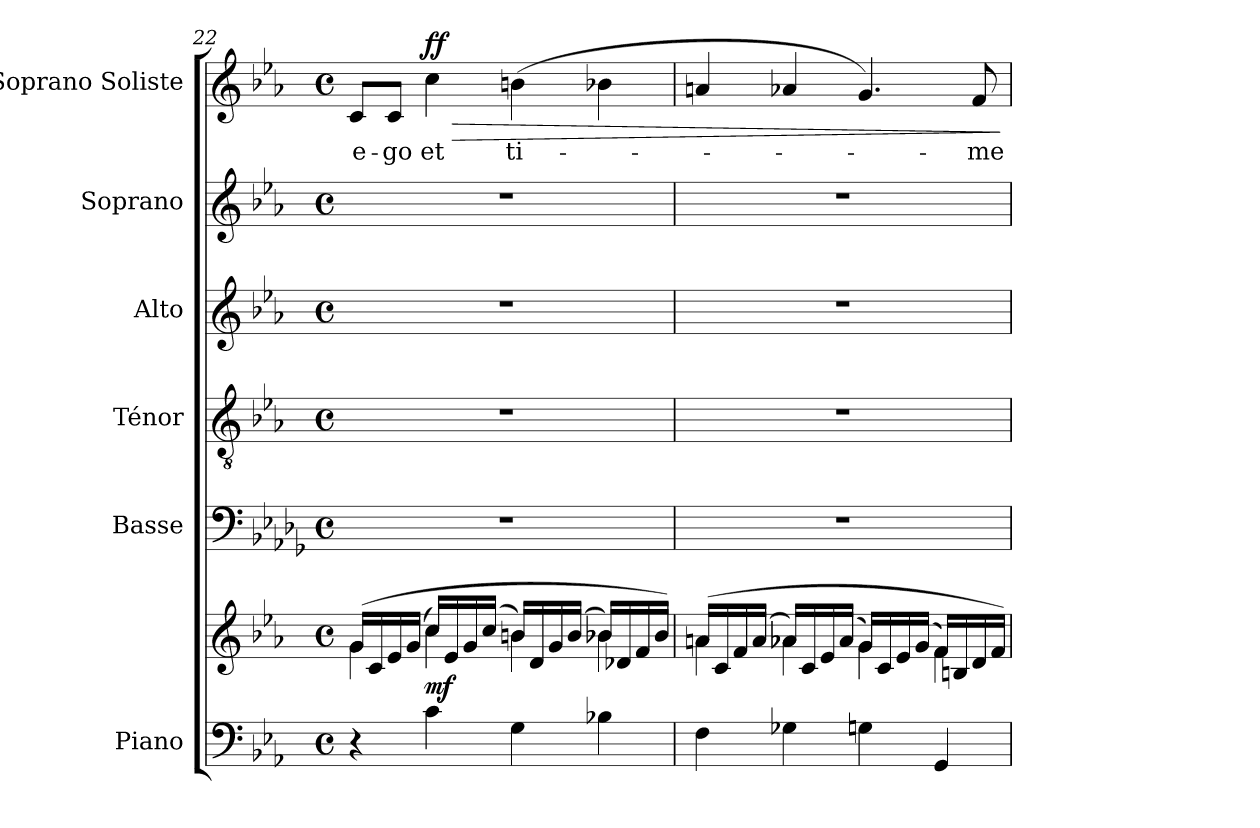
**kern	**kern	**dynam	**kern	**kern	**kern	**kern	**kern	**text	**dynam
*part6	*part6	*part6	*part5	*part4	*part3	*part2	*part1	*part1	*part1
*staff7	*staff6	*staff6/7	*staff5	*staff4	*staff3	*staff2	*staff1	*staff1	*staff1
*I"Piano	*	*	*I"Basse	*I"Ténor	*I"Alto	*I"Soprano	*I"Soprano Soliste	*	*
*I'Pno.	*	*	*I'B.	*I'T.	*I'A.	*I'S.	*	*	*
!!LO:LB:g=z
*clefF4	*clefG2	*	*clefF4	*clefGv2	*clefG2	*clefG2	*clefG2	*	*
*	*	*	*ITrd8c14	*	*	*	*	*	*
*k[b-e-a-]	*k[b-e-a-]	*	*k[b-e-a-d-g-]	*k[b-e-a-]	*k[b-e-a-]	*k[b-e-a-]	*k[b-e-a-]	*	*
*M4/4	*M4/4	*	*M4/4	*M4/4	*M4/4	*M4/4	*M4/4	*	*
*met(c)	*met(c)	*	*met(c)	*met(c)	*met(c)	*met(c)	*met(c)	*	*
=22	=22	=22	=22	=22	=22	=22	=22	=22	=22
*	*^	*	*	*	*	*	*	*	*
4r	(>16g/LL	4g\	.	1r	1r	1r	1r	8c/L	e-	.
.	16c/	.	.	.	.	.	.	.	.	.
.	16e-/	.	.	.	.	.	.	8c/J	-go	.
.	(16g/JJ	.	.	.	.	.	.	.	.	.
!	!	!	!LO:DY:a=2	!	!	!	!	!	!	!LO:HP:b
!	!	!	!	!	!	!	!	!	!	!LO:DY:n=1:a
4c\	16cc/LL)	4cc\	mf	.	.	.	.	4cc\	et	> ff
.	16e-/	.	.	.	.	.	.	.	.	.
.	16g/	.	.	.	.	.	.	.	.	.
.	(16cc/JJ	.	.	.	.	.	.	.	.	.
4G\	16bn/LL)	4b\	.	.	.	.	.	(4bn\	ti-	.
.	16d/	.	.	.	.	.	.	.	.	.
.	16g/	.	.	.	.	.	.	.	.	.
.	(16b/JJ	.	.	.	.	.	.	.	.	.
4B-X\	16b-X/LL)	4b-\	.	.	.	.	.	4b-X\	.	.
.	16d-X/	.	.	.	.	.	.	.	.	.
.	16f/	.	.	.	.	.	.	.	.	.
.	16b-/JJ)	.	.	.	.	.	.	.	.	.
=23	=23	=23	=23	=23	=23	=23	=23	=23	=23	=23
4F\	(>16an/LL	4a\	.	1r	1r	1r	1r	4an/	.	.
.	16c/	.	.	.	.	.	.	.	.	.
.	16f/	.	.	.	.	.	.	.	.	.
.	(16a/JJ	.	.	.	.	.	.	.	.	.
4G-X\	16a-X/LL)	4a-\	.	.	.	.	.	4a-X/	.	.
.	16c/	.	.	.	.	.	.	.	.	.
.	16e-/	.	.	.	.	.	.	.	.	.
.	(16a-/JJ	.	.	.	.	.	.	.	.	.
4Gn\	16g/LL)	4g\	.	.	.	.	.	4.g/)	.	.
.	16c/	.	.	.	.	.	.	.	.	.
.	16e-/	.	.	.	.	.	.	.	.	.
.	(16g/JJ	.	.	.	.	.	.	.	.	.
4GG/	16f/LL)	4f\	.	.	.	.	.	.	.	.
.	16Bn/	.	.	.	.	.	.	.	.	.
.	16d/	.	.	.	.	.	.	8f/	-me-	.
.	16f/JJ)	.	.	.	.	.	.	.	.	.
*	*v	*v	*	*	*	*	*	*	*	*
.	.	.	.	.	.	.	.	.	]
=	=	=	=	=	=	=	=	=	=
*-	*-	*-	*-	*-	*-	*-	*-	*-	*-
